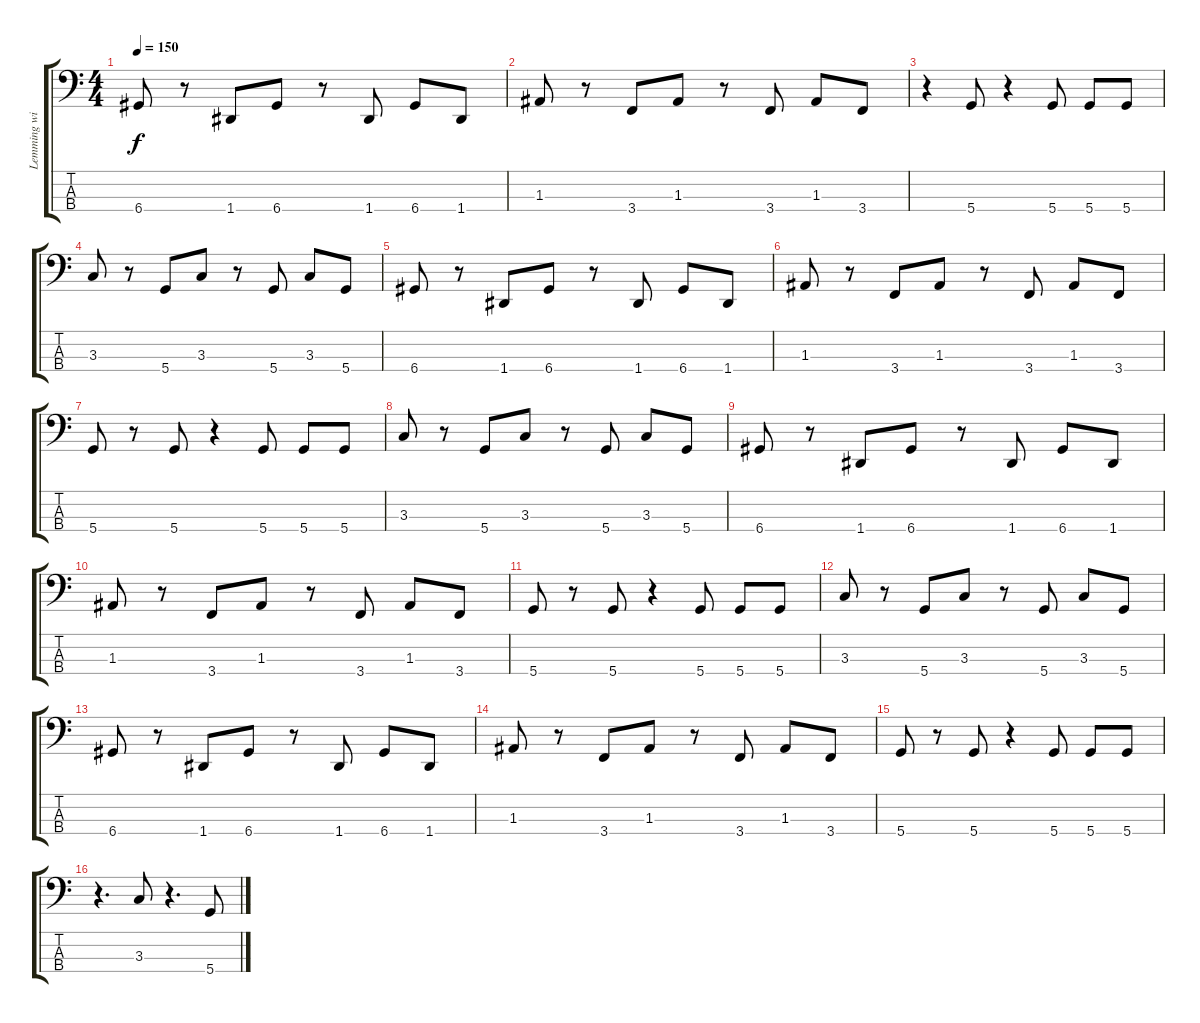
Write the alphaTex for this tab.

\track ("Lemming with Bass" "Lemming wi") {instrument electricbasspick}
\staff {score tabs}
\tuning (G2 D2 A1 D1) {hide}
\ts (4 4)
\tempo 150
\clef f4
\ks c
6.4.8{dy f} r.8 1.4.8 6.4.8 r.8 1.4.8 6.4.8 1.4.8 |
1.3.8 r.8 3.4.8 1.3.8 r.8 3.4.8 1.3.8 3.4.8 |
r.4 5.4.8 r.4 5.4.8 5.4.8 5.4.8 |
3.3.8 r.8 5.4.8 3.3.8 r.8 5.4.8 3.3.8 5.4.8 |
6.4.8 r.8 1.4.8 6.4.8 r.8 1.4.8 6.4.8 1.4.8 |
1.3.8 r.8 3.4.8 1.3.8 r.8 3.4.8 1.3.8 3.4.8 |
5.4.8 r.8 5.4.8 r.4 5.4.8 5.4.8 5.4.8 |
3.3.8 r.8 5.4.8 3.3.8 r.8 5.4.8 3.3.8 5.4.8 |
6.4.8 r.8 1.4.8 6.4.8 r.8 1.4.8 6.4.8 1.4.8 |
1.3.8 r.8 3.4.8 1.3.8 r.8 3.4.8 1.3.8 3.4.8 |
5.4.8 r.8 5.4.8 r.4 5.4.8 5.4.8 5.4.8 |
3.3.8 r.8 5.4.8 3.3.8 r.8 5.4.8 3.3.8 5.4.8 |
6.4.8 r.8 1.4.8 6.4.8 r.8 1.4.8 6.4.8 1.4.8 |
1.3.8 r.8 3.4.8 1.3.8 r.8 3.4.8 1.3.8 3.4.8 |
5.4.8 r.8 5.4.8 r.4 5.4.8 5.4.8 5.4.8 |
r.4{d} 3.3.8 r.4{d} 5.4.8
